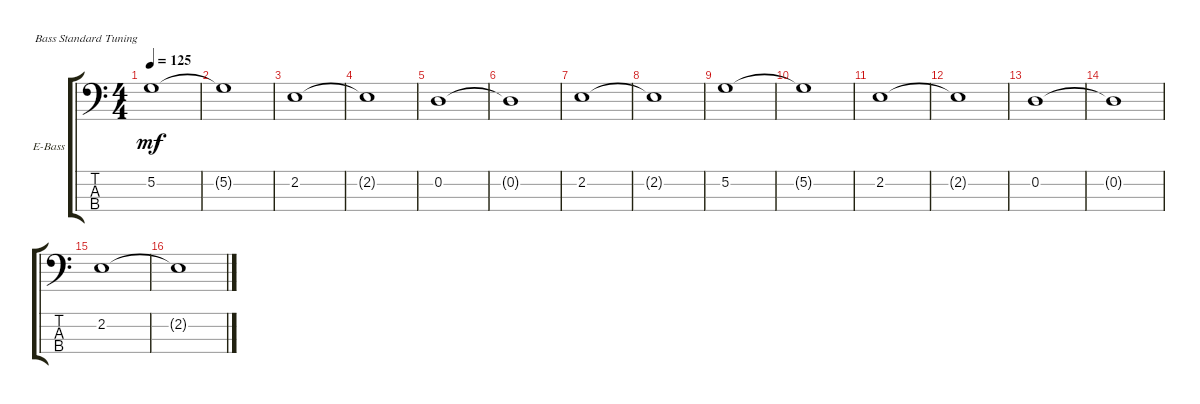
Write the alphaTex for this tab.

\defaultSystemsLayout 4
\bracketExtendMode groupsimilarinstruments
\firstSystemTrackNameOrientation horizontal
\otherSystemsTrackNameOrientation horizontal
\track ("Electric Bass" "E-Bass") {instrument electricbassfinger}
\staff {score tabs}
\tuning (G2 D2 A1 E1)
\ts (4 4)
\tempo 125
\clef f4
\ks c
5.2.1{dy mf} |
5.2{t}.1 |
2.2.1 |
2.2{t}.1 |
0.2.1 |
0.2{t}.1 |
2.2.1 |
2.2{t}.1 |
5.2.1 |
5.2{t}.1 |
2.2.1 |
2.2{t}.1 |
0.2.1 |
0.2{t}.1 |
2.2.1 |
2.2{t}.1
